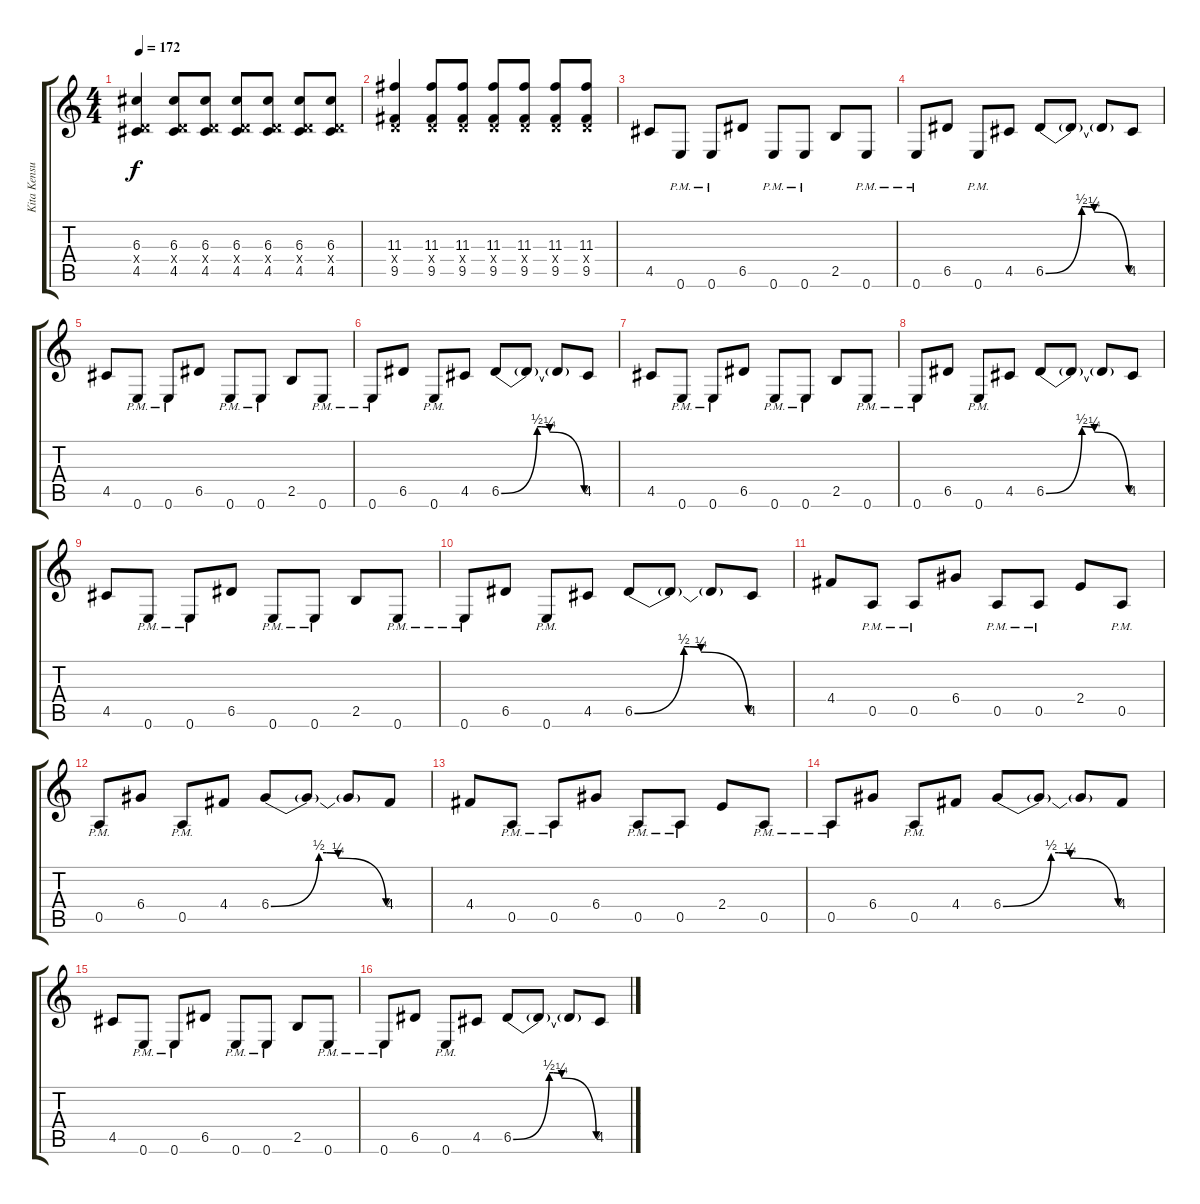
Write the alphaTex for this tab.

\track ("Kita Kensuke" "Kita Kensu") {instrument distortionguitar}
\staff {score tabs}
\tuning (E4 B3 G3 D3 A2 E2) {hide}
\ts (4 4)
\tempo 172
\clef g2
\ks c
(6.3 0.4{x} 4.5).4{dy f} (6.3 0.4{x} 4.5).8 (6.3 0.4{x} 4.5).8 (6.3 0.4{x} 4.5).8 (6.3 0.4{x} 4.5).8 (6.3 0.4{x} 4.5).8 (6.3 0.4{x} 4.5).8 |
(11.3 0.4{x} 9.5).4 (11.3 0.4{x} 9.5).8 (11.3 0.4{x} 9.5).8 (11.3 0.4{x} 9.5).8 (11.3 0.4{x} 9.5).8 (11.3 0.4{x} 9.5).8 (11.3 0.4{x} 9.5).8 |
4.5.8 0.6{pm}.8 0.6{pm}.8 6.5.8 0.6{pm}.8 0.6{pm}.8 2.5.8 0.6{pm}.8 |
0.6{pm}.8 6.5.8 0.6{pm}.8 4.5.8 6.5{be (custom 0 0 26 2 29 2 35 1 60 0)}.8 6.5{t}.8 6.5{t}.8 4.5.8 |
4.5.8 0.6{pm}.8 0.6{pm}.8 6.5.8 0.6{pm}.8 0.6{pm}.8 2.5.8 0.6{pm}.8 |
0.6{pm}.8 6.5.8 0.6{pm}.8 4.5.8 6.5{be (custom 0 0 26 2 29 2 35 1 60 0)}.8 6.5{t}.8 6.5{t}.8 4.5.8 |
4.5.8 0.6{pm}.8 0.6{pm}.8 6.5.8 0.6{pm}.8 0.6{pm}.8 2.5.8 0.6{pm}.8 |
0.6{pm}.8 6.5.8 0.6{pm}.8 4.5.8 6.5{be (custom 0 0 26 2 29 2 35 1 60 0)}.8 6.5{t}.8 6.5{t}.8 4.5.8 |
4.5.8 0.6{pm}.8 0.6{pm}.8 6.5.8 0.6{pm}.8 0.6{pm}.8 2.5.8 0.6{pm}.8 |
0.6{pm}.8 6.5.8 0.6{pm}.8 4.5.8 6.5{be (custom 0 0 26 2 29 2 35 1 60 0)}.8 6.5{t}.8 6.5{t}.8 4.5.8 |
4.4.8 0.5{pm}.8 0.5{pm}.8 6.4.8 0.5{pm}.8 0.5{pm}.8 2.4.8 0.5{pm}.8 |
0.5{pm}.8 6.4.8 0.5{pm}.8 4.4.8 6.4{be (custom 0 0 25 2 29 2 35 1 60 0)}.8 6.4{t}.8 6.4{t}.8 4.4.8 |
4.4.8 0.5{pm}.8 0.5{pm}.8 6.4.8 0.5{pm}.8 0.5{pm}.8 2.4.8 0.5{pm}.8 |
0.5{pm}.8 6.4.8 0.5{pm}.8 4.4.8 6.4{be (custom 0 0 25 2 29 2 35 1 60 0)}.8 6.4{t}.8 6.4{t}.8 4.4.8 |
4.5.8 0.6{pm}.8 0.6{pm}.8 6.5.8 0.6{pm}.8 0.6{pm}.8 2.5.8 0.6{pm}.8 |
0.6{pm}.8 6.5.8 0.6{pm}.8 4.5.8 6.5{be (custom 0 0 26 2 29 2 35 1 60 0)}.8 6.5{t}.8 6.5{t}.8 4.5.8
